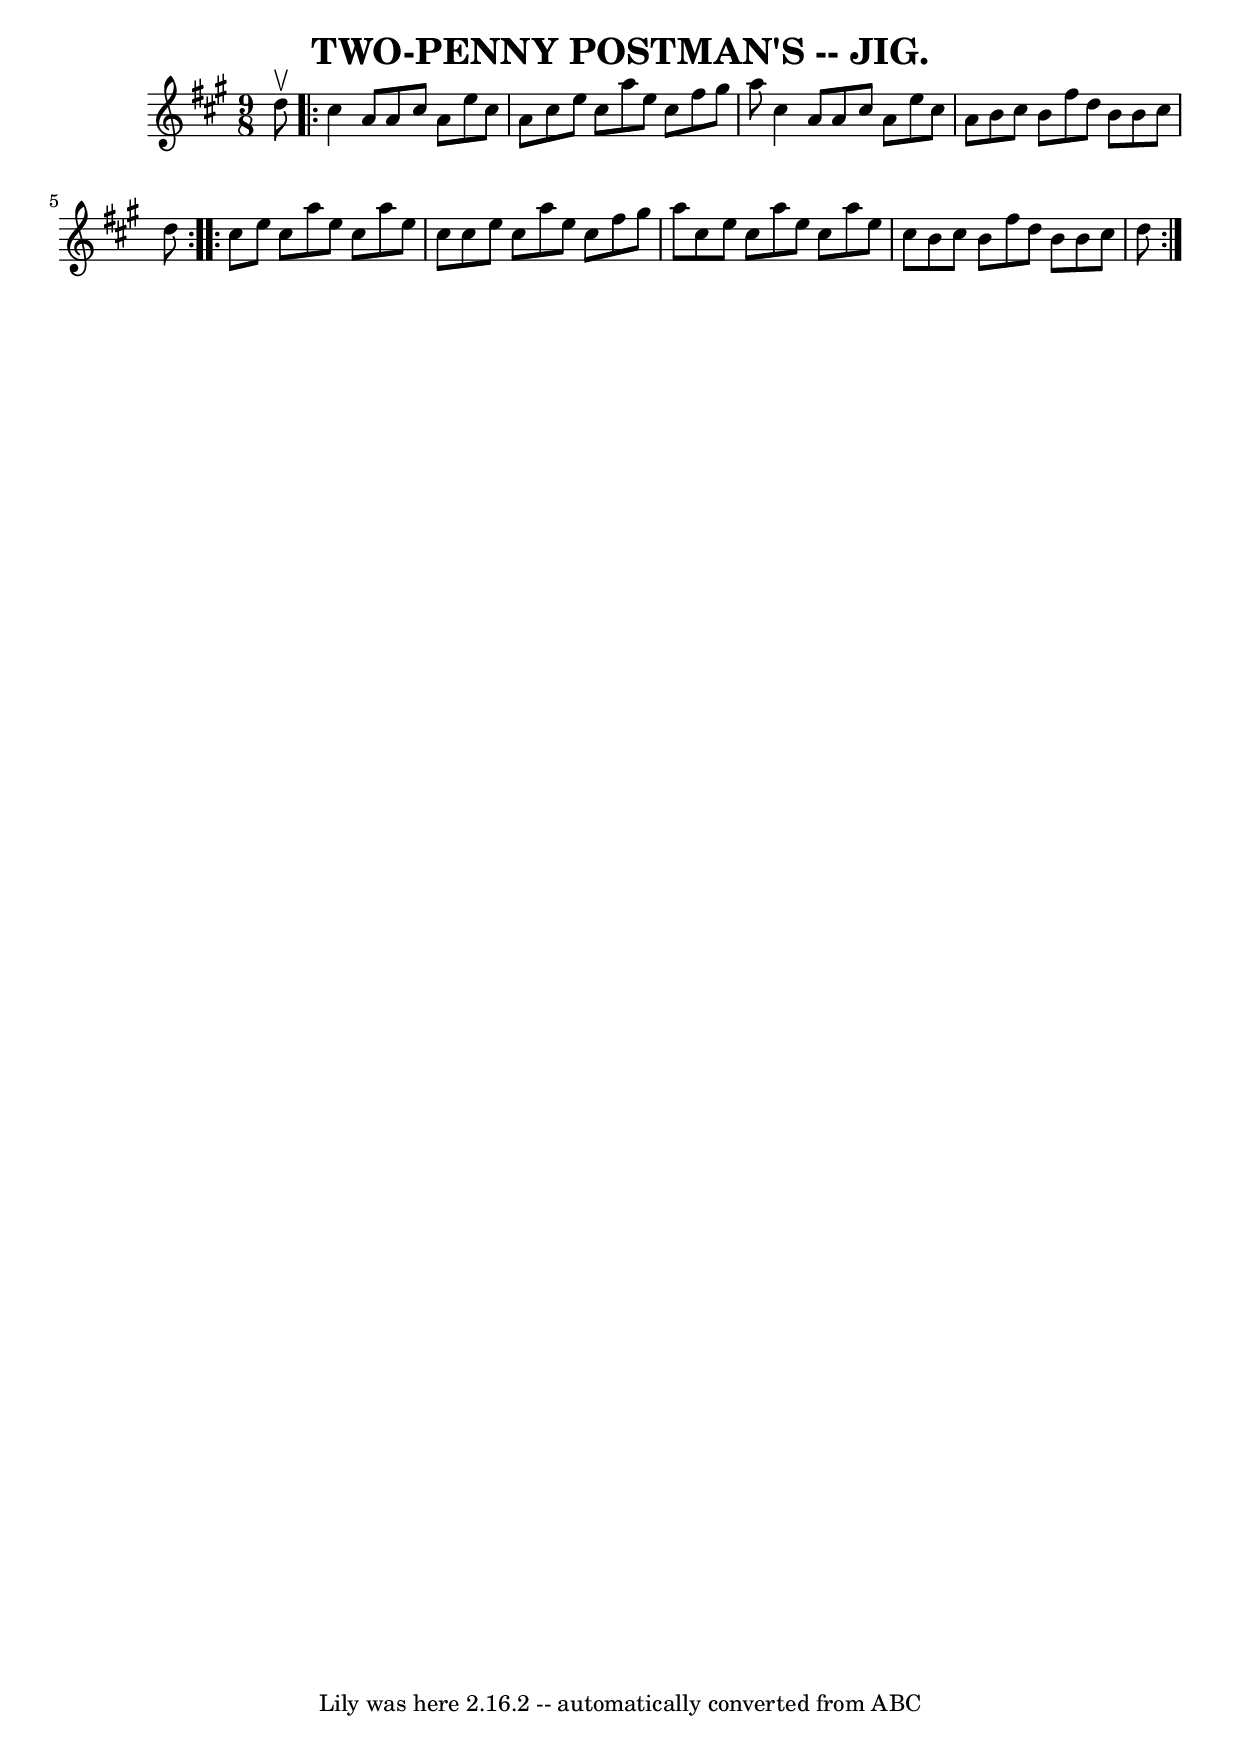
\version "2.16.2"
\include "Mammoth.ily"
\header {
  %% book = "Coles pg. 64.6"
  crossRefNumber = "26"
  footnotes = ""
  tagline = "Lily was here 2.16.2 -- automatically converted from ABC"
  title = "TWO-PENNY POSTMAN'S -- JIG."

}
voicedefault =  {


  \time 9/8 
  \key a \major
  d''8^\upbow 
  \repeat volta 2 {
    cis''4 a'8 a'8 
    cis''8 a'8 e''8 cis''8 a'8  |
    cis''8 e''8 cis''8  
    a''8 e''8 cis''8 fis''8 gis''8 a''8  |
    cis''4 a'8  
    a'8 cis''8 a'8 e''8 cis''8 a'8  |
    b'8 cis''8    
    b'8 fis''8 d''8 b'8 b'8 cis''8 d''8  
  }     
  \repeat volta 2 {
    
    cis''8 e''8 cis''8 a''8 e''8 cis''8 a''8 e''8 cis''8  
    |
    cis''8 e''8 cis''8 a''8 e''8 cis''8 fis''8    
    gis''8 a''8  |
    cis''8 e''8 cis''8 a''8 e''8 cis''8   
    a''8 e''8 cis''8  |
    b'8 cis''8 b'8 fis''8 d''8    
    b'8 b'8 cis''8 d''8  
  }   

}

\score{
  <<

    \context Staff="default"
    {
      \voicedefault 
      
    }

  >>
  \layout {
    
  }
  \midi {
  }

}
